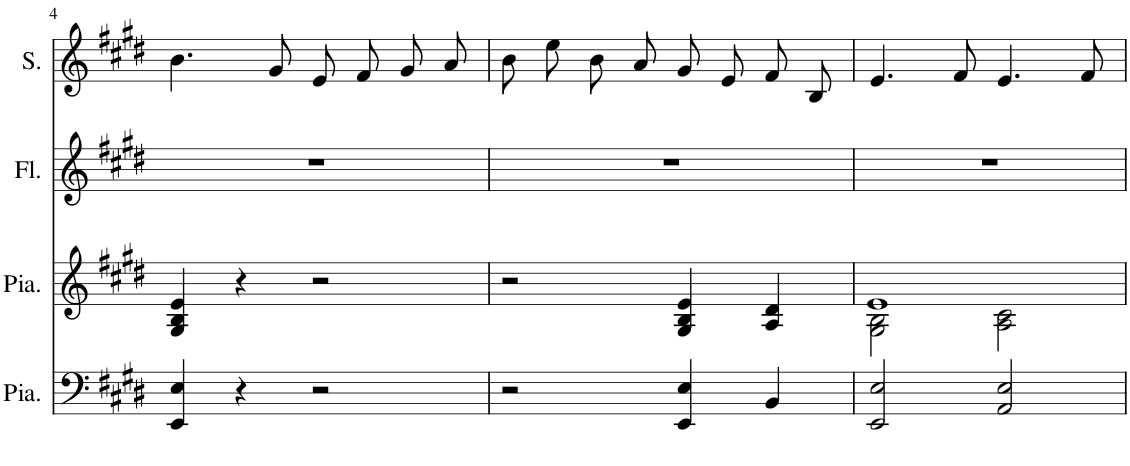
**kern	**kern	**kern	**kern
*part4	*part3	*part2	*part1
*staff4	*staff3	*staff2	*staff1
*I"Piano	*I"Piano	*I"Flûte	*I"Soprano
*I'Pia.	*I'Pia.	*I'Fl.	*I'S.
!!LO:PB:g=z
*clefF4	*clefG2	*clefG2	*clefG2
*	*	*Trd1c2	*
*k[f#c#g#d#]	*k[f#c#g#d#]	*k[f#c#g#d#]	*k[f#c#g#d#]
*M4/4	*M4/4	*M4/4	*M4/4
*met(c)	*met(c)	*met(c)	*met(c)
=4	=4	=4	=4
4EE/ 4E/	4G#/ 4B/ 4e/	1r	4.b\
4r	4r	.	.
.	.	.	8g#/
2r	2r	.	8e/L
.	.	.	8f#/J
.	.	.	8g#/L
.	.	.	8a/J
=5	=5	=5	=5
2r	2r	1r	8b\L
.	.	.	8ee\J
.	.	.	8b/L
.	.	.	8a/J
4EE/ 4E/	4G#/ 4B/ 4e/	.	8g#/L
.	.	.	8e/J
4BB/	4A/ 4d#/	.	8f#/L
.	.	.	8B/J
=6	=6	=6	=6
*	*^	*	*
2EE/ 2E/	1e	2G#\ 2B\	1r	4.e/
.	.	.	.	8f#/
2AA/ 2E/	.	2A\ 2c#\	.	4.e/
.	.	.	.	8f#/
*	*v	*v	*	*
=	=	=	=
*-	*-	*-	*-
